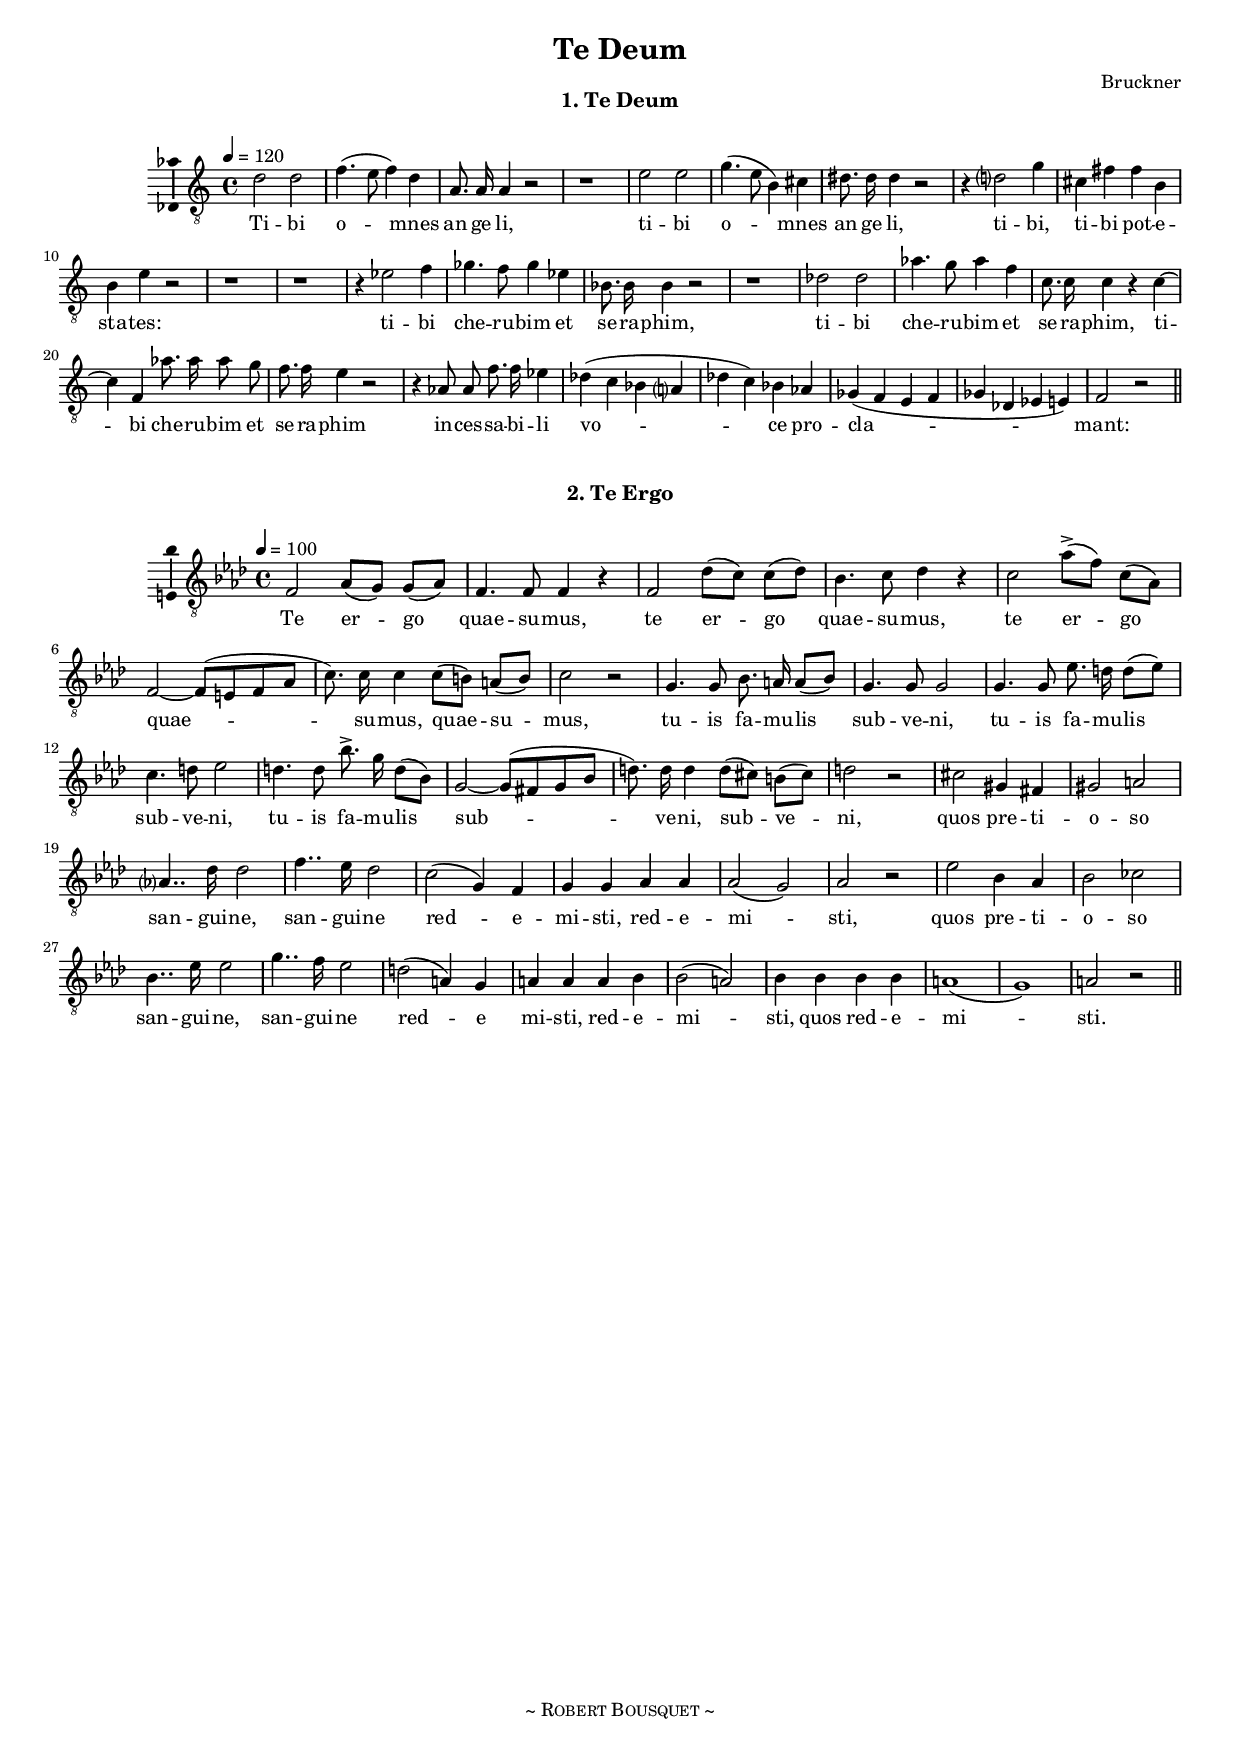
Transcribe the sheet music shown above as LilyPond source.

\version "2.18.2"


vocalOne = \relative c' {
  \clef "G_8"
  \key c \major
  \autoBeamOff
  \accidentalStyle modern-cautionary
  \compressFullBarRests
  \tempo 4 = 120

  d2 d
  f4.( e8 f4) d
  a8. a16 a4 r2
  r1
  e'2 e
  g4.( e8 b4) cis
  dis8. dis16 dis4 r2
  r4 d2 g4
  cis, fis fis b,
  b e r2
  r1
  r
  r4 ees2 f4
  ges4. f8 ges4 ees
  bes8. bes16 bes4 r2
  r1
  des2 des
  aes'4. g8 aes4 f
  c8. c16 c4 r c~
  c f, aes'8. aes16 aes8 g
  f8. f16 e4 r2
  r4 aes,8 aes f'8. f16 ees4
  des( c bes a
  des c) bes aes
  ges( f e f
  ges des ees e)
  f2 r2 \bar "||"
}

lyricOne = \lyricmode {
  Ti -- bi
  o -- mnes
  an ge li,
  ti -- bi
  o -- mnes
  an ge li,
  ti -- bi,
  ti -- bi pot -- e --
  sta -- tes:
  ti -- bi
  che -- ru -- bim et
  se -- ra -- phim,
  ti -- bi
  che -- ru -- bim et
  se -- ra -- phim, ti --
  bi che -- ru -- bim et
  se -- ra -- phim
  in -- ces -- sa -- bi -- li
  vo --
  ce pro --
  cla -- mant:
}

scoreOne = \score {
  \header {
    title = ##f
    composer = ##f
    poet = ##f
    subtitle = "1. Te Deum"
  }
  <<
    \new Voice = "mel" \with {
      \consists "Ambitus_engraver"
    } { \vocalOne }
    \new Lyrics \lyricsto mel \lyricOne
  >>
  \layout {}
}

midiOne = \score {
  <<
    \new Voice = "mel" { \vocalOne }
    \new Lyrics \lyricsto mel \lyricOne
    %{ \new PianoStaff <<
      \new Staff = "upper" { \upperThirtyFour }
      \new Staff = "lower" { \lowerThirtyFour }
    >> %}
  >>
  \midi {}
}

vocalTwo = \relative c {
  \clef "G_8"
  \key aes \major
  \autoBeamOff
  \accidentalStyle modern-cautionary
  \compressFullBarRests
  \tempo 4 = 100

  f2 aes8([ g]) g([ aes])
  f4. f8 f4 r
  f2 des'8([ c]) c([ des])
  bes4. c8 des4 r
  c2 aes'8->([ f]) c([ aes])
  f2~ f8([ e f aes]
  c8.) c16 c4 c8([ b]) a([ b])
  c2 r
  g4. g8 bes8. a16 a8([ bes])
  g4. g8 g2
  g4. g8 ees'8. d16 d8([ ees])
  c4. d8 ees2
  d4. d8 bes'8.-> g16 d8([ bes])
  g2~ g8([ fis g bes]
  d8.) d16 d4 d8([ cis]) b([ cis])
  d2 r
  cis2 gis4 fis
  gis2 a
  aes4.. des16 des2
  f4.. ees16 des2
  c2( g4) f
  g g aes aes
  aes2( g)
  aes r
  ees' bes4 aes
  bes2 ces
  bes4.. ees16 ees2
  g4.. f16 ees2
  d2( a4) g
  a a a bes
  bes2( a)
  bes4 bes bes bes
  a1(
  g)
  a2 r \bar "||"
}

lyricTwo = \lyricmode {
  Te er -- go
  quae -- su -- mus,
  te er -- go
  quae -- su -- mus,
  te er -- go
  quae --
  su -- mus, quae -- su --
  mus,
  tu -- is fa -- mu -- lis
  sub -- ve -- ni,
  tu -- is fa -- mu -- lis
  sub -- ve -- ni,
  tu -- is fa -- mu -- lis
  sub --
  ve -- ni, sub -- ve --
  ni,
  quos pre -- ti --
  o -- so
  san -- gui -- ne,
  san -- gui -- ne
  red -- e --
  mi -- sti, red -- e --
  mi --
  sti,
  quos pre -- ti --
  o -- so
  san -- gui -- ne,
  san -- gui -- ne
  red -- e
  mi -- sti, red -- e --
  mi --
  sti, quos red -- e --
  mi --
  sti.
}

scoreTwo = \score {
  \header {
    title = ##f
    composer = ##f
    poet = ##f
    subtitle = "2. Te Ergo"
  }
  <<
    \new Voice = "mel" \with {
      \consists "Ambitus_engraver"
    } { \vocalTwo }
    \new Lyrics \lyricsto mel \lyricTwo
  >>
  \layout {}
}

midiTwo = \score {
  <<
    \new Voice = "mel" { \vocalTwo }
    \new Lyrics \lyricsto mel \lyricTwo
    %{ \new PianoStaff <<
      \new Staff = "upper" { \upperThirtyFour }
      \new Staff = "lower" { \lowerThirtyFour }
    >> %}
  >>
  \midi {}
}


\header {
  title = "Te Deum"
  composer = "Bruckner"
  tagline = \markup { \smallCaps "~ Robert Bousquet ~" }
}

\paper {
  #(set-default-paper-size "letter")
  print-all-headers = ##t
}

#(set-global-staff-size 16)

\book {
  \scoreOne
  \scoreTwo
  \midiOne
  \midiTwo
}
